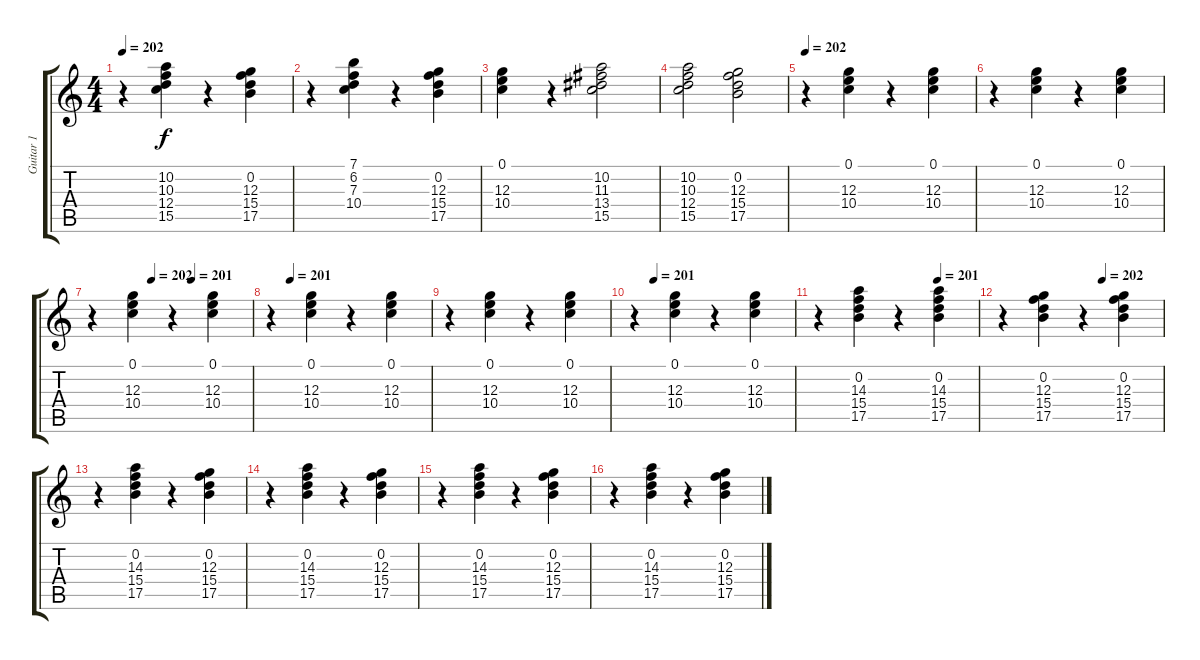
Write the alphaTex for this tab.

\track ("Guitar 1" "Guitar 1") {instrument electricguitarjazz}
\staff {score tabs}
\tuning (E4 B3 G3 D3 A2 E2) {hide}
\ts (4 4)
\tempo 202
\clef g2
\ks c
r.4{dy f} (10.2 10.3 12.4 15.5).4 r.4 (0.2 12.3 15.4 17.5).4 |
r.4 (7.1 6.2 7.3 10.4).4 r.4 (0.2 12.3 15.4 17.5).4 |
(0.1 12.3 10.4).4 r.4 (10.2 11.3 13.4 15.5).2 |
(10.2 10.3 12.4 15.5).2 (0.2 12.3 15.4 17.5).2 |
\tempo 202
r.4 (0.1 12.3 10.4).4 r.4 (0.1 12.3 10.4).4 |
r.4 (0.1 12.3 10.4).4 r.4 (0.1 12.3 10.4).4 |
\tempo (202 0.375)
\tempo (201 0.625)
r.4 (0.1 12.3 10.4).4 r.4 (0.1 12.3 10.4).4 |
\tempo (201 0.125)
r.4 (0.1 12.3 10.4).4 r.4 (0.1 12.3 10.4).4 |
r.4 (0.1 12.3 10.4).4 r.4 (0.1 12.3 10.4).4 |
\tempo (201 0.125)
r.4 (0.1 12.3 10.4).4 r.4 (0.1 12.3 10.4).4 |
\tempo (201 0.75)
r.4 (0.2 14.3 15.4 17.5).4 r.4 (0.2 14.3 15.4 17.5).4 |
\tempo (202 0.625)
r.4 (0.2 12.3 15.4 17.5).4 r.4 (0.2 12.3 15.4 17.5).4 |
r.4 (0.2 14.3 15.4 17.5).4 r.4 (0.2 12.3 15.4 17.5).4 |
r.4 (0.2 14.3 15.4 17.5).4 r.4 (0.2 12.3 15.4 17.5).4 |
r.4 (0.2 14.3 15.4 17.5).4 r.4 (0.2 12.3 15.4 17.5).4 |
r.4 (0.2 14.3 15.4 17.5).4 r.4 (0.2 12.3 15.4 17.5).4
